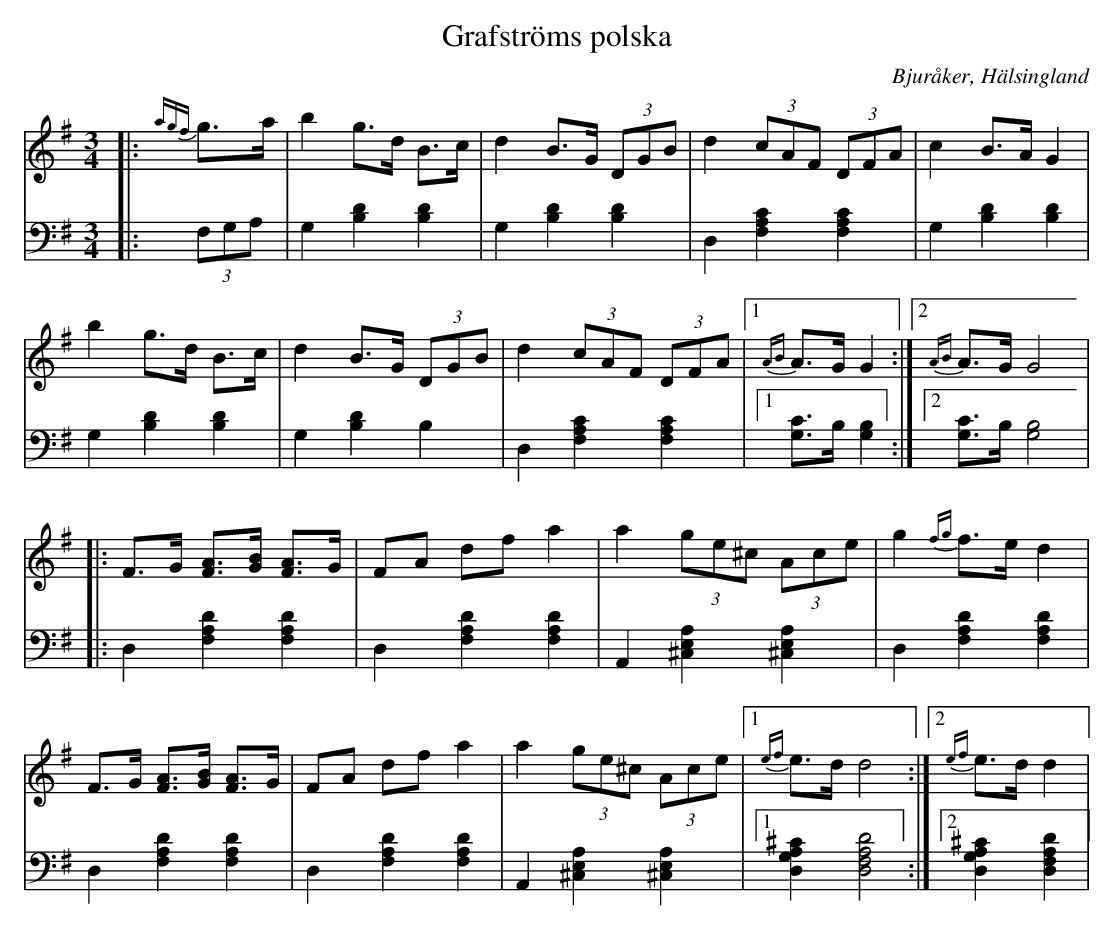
X:1
T: Grafströms polska
O: Bjuråker, Hälsingland
M: 3/4
L: 1/8
K: G
V:1
V:2
V: 1
|:{agf}g>a|b2 g>d B>c|d2 B>G (3DGB|d2 (3cAF (3DFA|c2 B>A G2|
b2 g>d B>c|d2 B>G (3DGB|d2 (3cAF (3DFA|1 {AB}A>G G2:|2 {AB}A>G G4|
|:F>G [FA]>[GB] [FA]>G |FA df a2 |a2 (3ge^c (3Ace |g2 {fg}f>e d2 |
F>G [FA]>[GB] [FA]>G |FA df a2 |a2 (3ge^c (3Ace |1 {ef}e>d d4:|2 {ef}e>d d2|
V:2 clef=bass
|:(3F,G,A, | G,2 [B,2D2] [B,2D2]| G,2 [B,2D2] [B,2D2]|D,2 [F,2A,2C2] [F,2A,2C2]| G,2 [B,2D2] [B,2D2]|
G,2 [B,2D2] [B,2D2]|G,2 [B,2D2] B,2|D,2 [F,2A,2C2] [F,2A,2C2]|1 [G,C]>B, [G,2B,2]:|2 [G,C]>B, [G,4B,4]|
|:D,2 [F,2A,2D2] [F,2A,2D2]|D,2 [F,2A,2D2] [F,2A,2D2]| A,,2 [^C,2E,2A,2] [^C,2E,2A,2]|D,2 [F,2A,2D2] [F,2A,2D2] |
D,2 [F,2A,2D2] [F,2A,2D2] | D,2 [F,2A,2D2] [F,2A,2D2] | A,,2 [^C,2E,2A,2] [^C,2E,2A,2]|1 [D,2G,2A,2^C2] [D,4F,4A,4D4]:|2 [D,2G,2A,2^C2] [D,2F,2A,2D2]|
